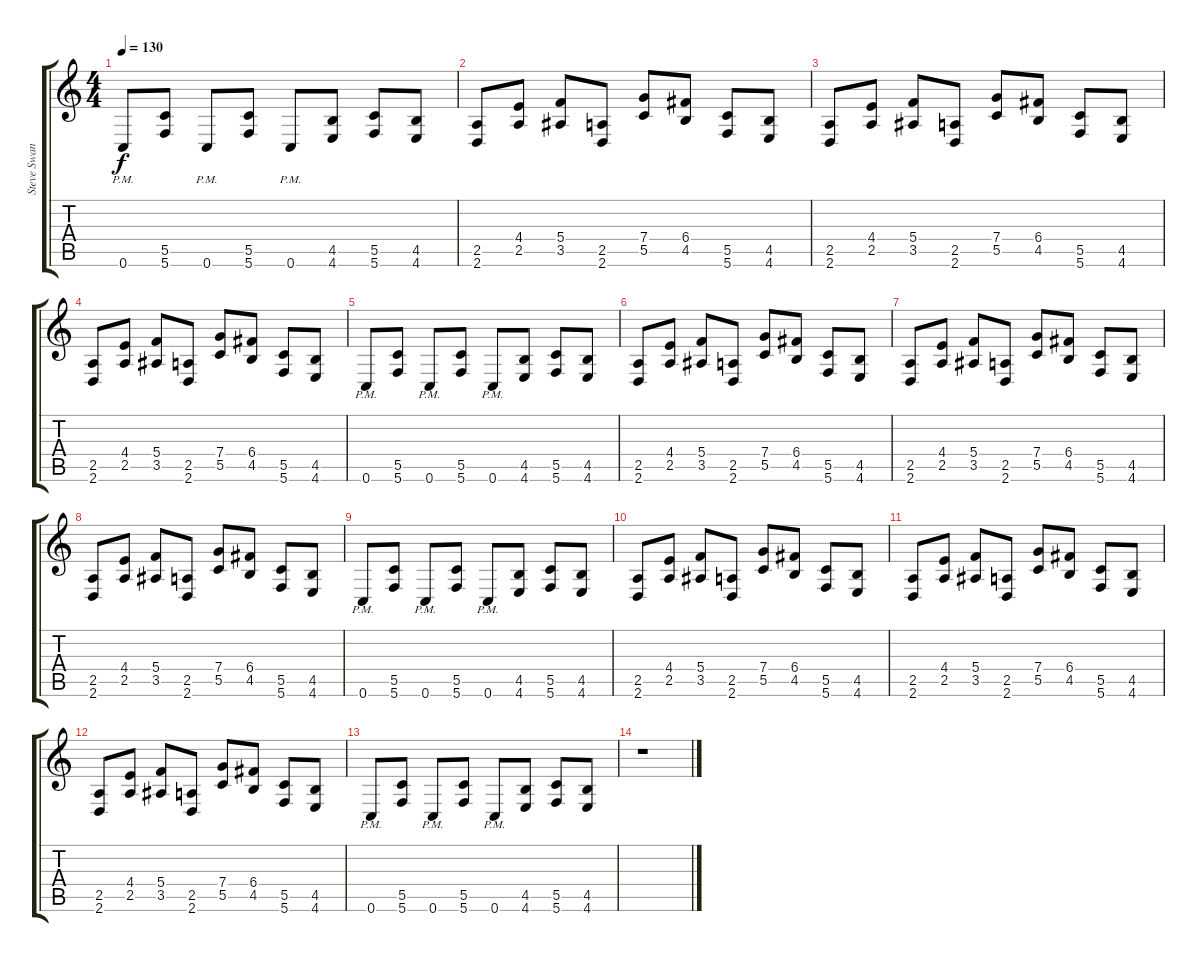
\track ("Steve Swanson" "Steve Swan") {instrument distortionguitar}
\staff {score tabs}
\tuning (E4 C4 G3 C3 G2 C2) {hide}
\ts (4 4)
\tempo 130
\clef g2
\ks c
0.6{pm}.8{dy f} (5.5 5.6).8 0.6{pm}.8 (5.5 5.6).8 0.6{pm}.8 (4.5 4.6).8 (5.5 5.6).8 (4.5 4.6).8 |
(2.5 2.6).8 (4.4 2.5).8 (5.4 3.5).8 (2.5 2.6).8 (7.4 5.5).8 (6.4 4.5).8 (5.5 5.6).8 (4.5 4.6).8 |
(2.5 2.6).8 (4.4 2.5).8 (5.4 3.5).8 (2.5 2.6).8 (7.4 5.5).8 (6.4 4.5).8 (5.5 5.6).8 (4.5 4.6).8 |
(2.5 2.6).8 (4.4 2.5).8 (5.4 3.5).8 (2.5 2.6).8 (7.4 5.5).8 (6.4 4.5).8 (5.5 5.6).8 (4.5 4.6).8 |
0.6{pm}.8 (5.5 5.6).8 0.6{pm}.8 (5.5 5.6).8 0.6{pm}.8 (4.5 4.6).8 (5.5 5.6).8 (4.5 4.6).8 |
(2.5 2.6).8 (4.4 2.5).8 (5.4 3.5).8 (2.5 2.6).8 (7.4 5.5).8 (6.4 4.5).8 (5.5 5.6).8 (4.5 4.6).8 |
(2.5 2.6).8 (4.4 2.5).8 (5.4 3.5).8 (2.5 2.6).8 (7.4 5.5).8 (6.4 4.5).8 (5.5 5.6).8 (4.5 4.6).8 |
(2.5 2.6).8 (4.4 2.5).8 (5.4 3.5).8 (2.5 2.6).8 (7.4 5.5).8 (6.4 4.5).8 (5.5 5.6).8 (4.5 4.6).8 |
0.6{pm}.8 (5.5 5.6).8 0.6{pm}.8 (5.5 5.6).8 0.6{pm}.8 (4.5 4.6).8 (5.5 5.6).8 (4.5 4.6).8 |
(2.5 2.6).8 (4.4 2.5).8 (5.4 3.5).8 (2.5 2.6).8 (7.4 5.5).8 (6.4 4.5).8 (5.5 5.6).8 (4.5 4.6).8 |
(2.5 2.6).8 (4.4 2.5).8 (5.4 3.5).8 (2.5 2.6).8 (7.4 5.5).8 (6.4 4.5).8 (5.5 5.6).8 (4.5 4.6).8 |
(2.5 2.6).8 (4.4 2.5).8 (5.4 3.5).8 (2.5 2.6).8 (7.4 5.5).8 (6.4 4.5).8 (5.5 5.6).8 (4.5 4.6).8 |
0.6{pm}.8 (5.5 5.6).8 0.6{pm}.8 (5.5 5.6).8 0.6{pm}.8 (4.5 4.6).8 (5.5 5.6).8 (4.5 4.6).8 |
r.1
